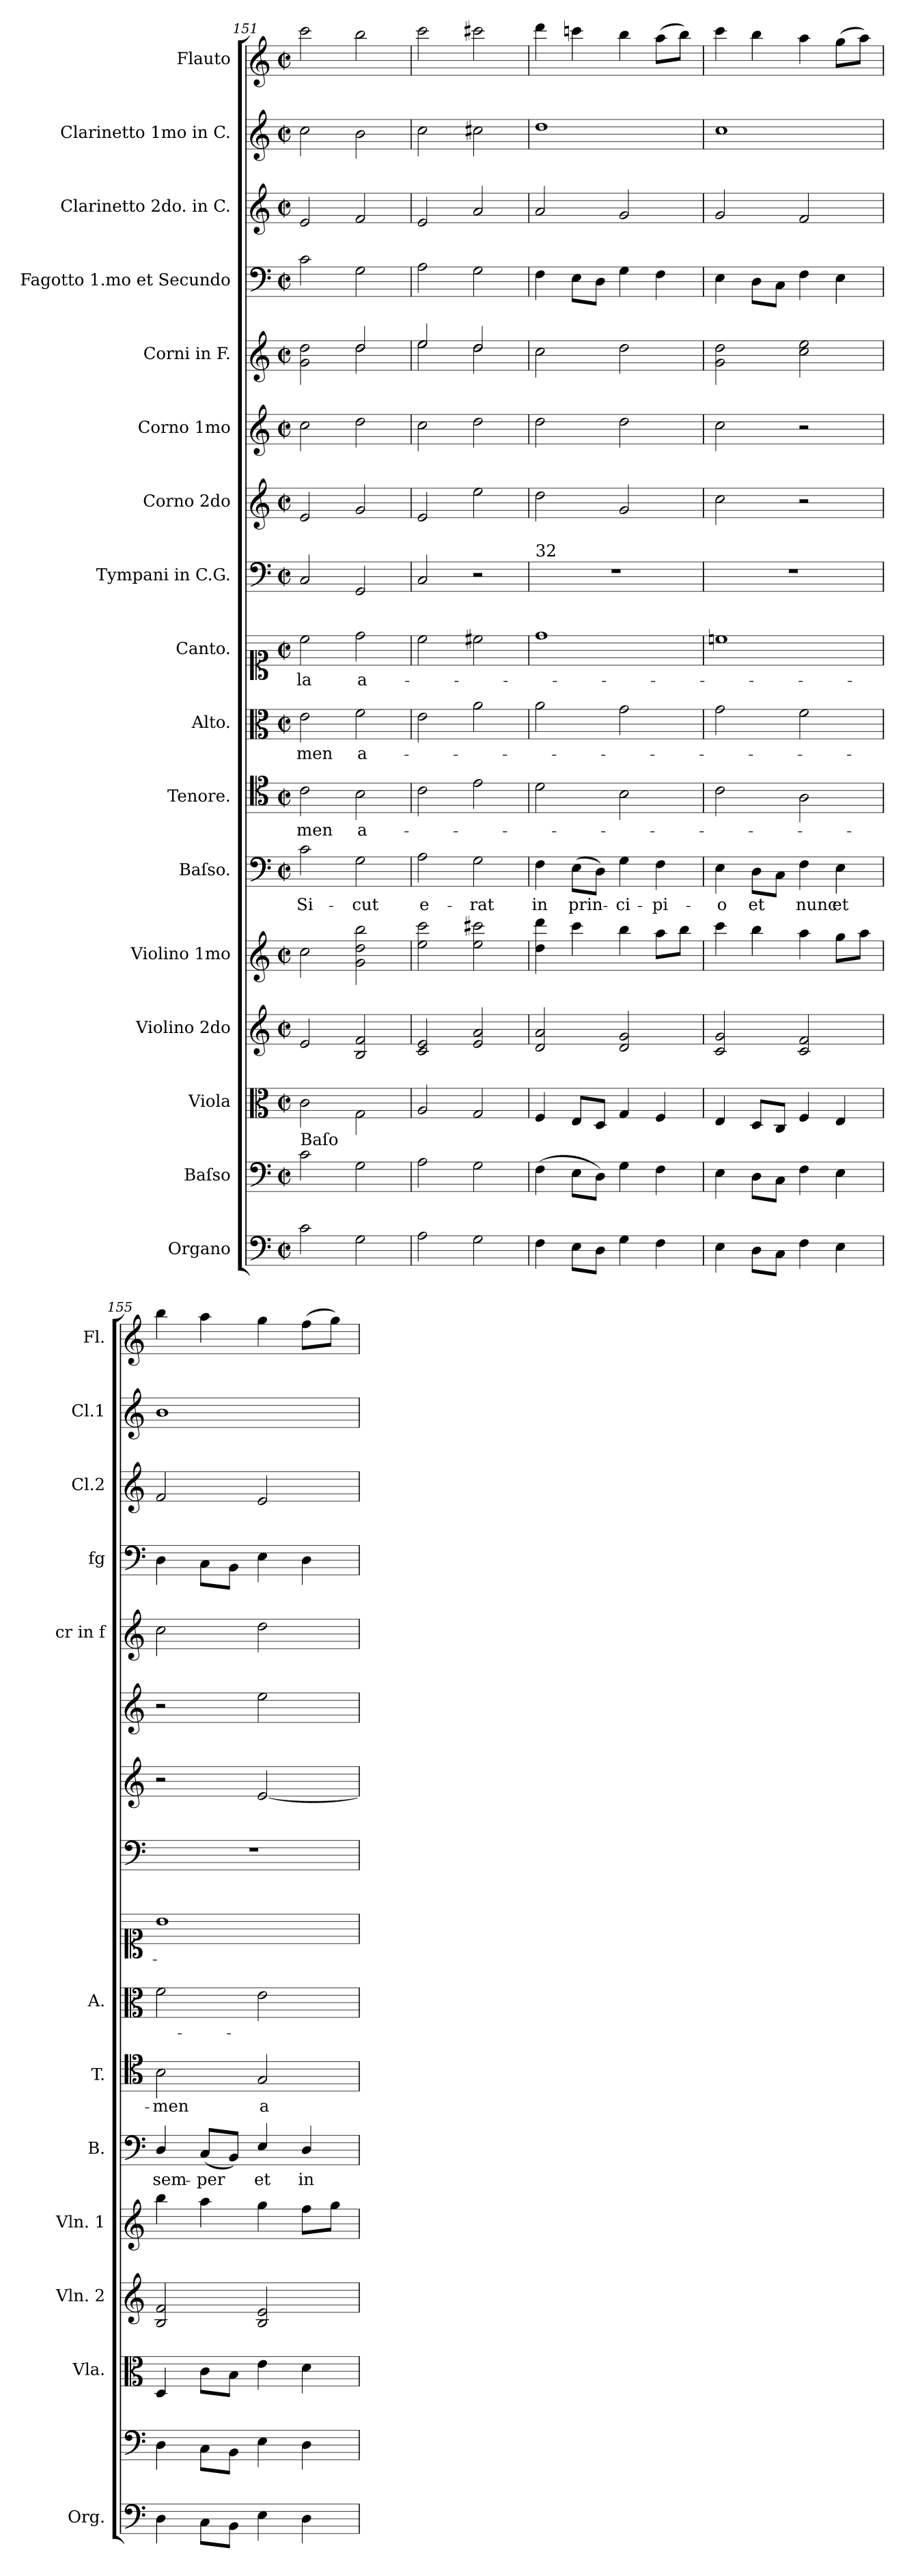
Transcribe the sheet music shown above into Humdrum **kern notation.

**kern	**kern	**kern	**kern	**kern	**kern	**text	**kern	**text	**kern	**text	**kern	**text	**kern	**kern	**kern	**kern	**kern	**kern	**kern	**kern
*part17	*part16	*part15	*part14	*part13	*part12	*part12	*part11	*part11	*part10	*part10	*part9	*part9	*part8	*part7	*part6	*part5	*part4	*part3	*part2	*part1
*staff17	*staff16	*staff15	*staff14	*staff13	*staff12	*staff12	*staff11	*staff11	*staff10	*staff10	*staff9	*staff9	*staff8	*staff7	*staff6	*staff5	*staff4	*staff3	*staff2	*staff1
*I"Organo	*I"Baſso	*I"Viola	*I"Violino 2do	*I"Violino 1mo	*I"Baſso.	*	*I"Tenore.	*	*I"Alto.	*	*I"Canto.	*	*I"Tympani in C.G.	*I"Corno 2do	*I"Corno 1mo	*I"Corni in F.	*I"Fagotto 1.mo et Secundo	*I"Clarinetto 2do. in C.	*I"Clarinetto 1mo in C.	*I"Flauto
*I'Org.	*	*I'Vla.	*I'Vln. 2	*I'Vln. 1	*I'B.	*	*I'T.	*	*I'A.	*	*	*	*	*	*	*I'cr in f	*I'fg	*I'Cl.2	*I'Cl.1	*I'Fl.
*clefF4	*clefF4	*clefC3	*clefG2	*clefG2	*clefF4	*	*clefC4	*	*clefC3	*	*clefC1	*	*clefF4	*clefG2	*clefG2	*clefG2	*clefF4	*clefG2	*clefG2	*clefG2
*	*	*	*	*	*	*	*	*	*	*	*	*	*	*	*	*ITrd4c7	*	*	*	*
*k[]	*k[]	*k[]	*k[]	*k[]	*k[]	*	*k[]	*	*k[]	*	*k[]	*	*k[]	*k[]	*k[]	*k[b-]	*k[]	*k[]	*k[]	*k[]
*M2/2	*M2/2	*M2/2	*M2/2	*M2/2	*M2/2	*	*M2/2	*	*M2/2	*	*M2/2	*	*M2/2	*M2/2	*M2/2	*M2/2	*M2/2	*M2/2	*M2/2	*M2/2
*met(c|)	*met(c|)	*met(c|)	*met(c|)	*met(c|)	*met(c|)	*	*met(c|)	*	*met(c|)	*	*met(c|)	*	*met(c|)	*met(c|)	*met(c|)	*met(c|)	*met(c|)	*met(c|)	*met(c|)	*met(c|)
=151	=151	=151	=151	=151	=151	=151	=151	=151	=151	=151	=151	=151	=151	=151	=151	=151	=151	=151	=151	=151
*	*	*	*	*	*	*	*	*	*	*	*	*	*	*	*	*^	*	*	*	*
!	!LO:TX:a:t=Baſo	!	!	!	!	!	!	!	!	!	!	!	!	!	!	!	!	!	!	!	!
2c\	2c\	2c\	2e/	2cc\	2c\	Si-	2c\	-men	2e\	-men	2cc\	-la	2C/	2e/	2cc\	2c\ 2g\	2ryy	2c\	2e/	2cc\	2ccc\
2G\	2G\	2G\	2B/ 2f/	2g\ 2dd\ 2bb\	2G\	-cut	2B\	a-	2f\	a-	2dd\	a-	2GG/	2g/	2dd\	2g/	2g\	2G\	2f/	2b\	2bb\
=152	=152	=152	=152	=152	=152	=152	=152	=152	=152	=152	=152	=152	=152	=152	=152	=152	=152	=152	=152	=152	=152
2A\	2A\	2A/	2c/ 2e/	2ee\ 2ccc\	2A\	e-	2c\	.	2e\	.	2cc\	.	2C/	2e/	2cc\	2a/	2a\	2A\	2e/	2cc\	2ccc\
2G\	2G\	2G/	2e/ 2a/	2ee\ 2ccc#X\	2G\	-rat	2e\	.	2a\	.	2cc#X\	.	2r	2ee\	2dd\	2g/	2g\	2G\	2a/	2cc#X\	2ccc#X\
=153	=153	=153	=153	=153	=153	=153	=153	=153	=153	=153	=153	=153	=153	=153	=153	=153	=153	=153	=153	=153	=153
!	!	!	!	!	!	!	!	!	!	!	!	!	!LO:TX:a:t=32	!	!	!	!	!	!	!	!
*	*	*	*	*	*	*	*	*	*	*	*	*	*	*	*	*v	*v	*	*	*	*
4F\	(4F\	4F/	2d/ 2a/	4dd\ 4ddd\	4F\	in	2d\	.	2a\	.	1dd\	.	1r	2dd\	2dd\	2f\	4F\	2a/	1dd\	4ddd\
8E\L	8E\L	8E/L	.	4ccc\	(8E\L	prin-	.	.	.	.	.	.	.	.	.	.	8E\L	.	.	4cccn\
8D\J	8D\J)	8D/J	.	.	8D\J)	.	.	.	.	.	.	.	.	.	.	.	8D\J	.	.	.
4G\	4G\	4G/	2d/ 2g/	4bb\	4G\	-ci-	2B\	.	2g\	.	.	.	.	2g/	2dd\	2g\	4G\	2g/	.	4bb\
4F\	4F\	4F/	.	8aa\L	4F\	-pi-	.	.	.	.	.	.	.	.	.	.	4F\	.	.	(8aa\L
.	.	.	.	8bb\J	.	.	.	.	.	.	.	.	.	.	.	.	.	.	.	8bb\J)
=154	=154	=154	=154	=154	=154	=154	=154	=154	=154	=154	=154	=154	=154	=154	=154	=154	=154	=154	=154	=154
4E\	4E\	4E/	2c/ 2g/	4ccc\	4E\	-o	2c\	.	2g\	.	1ccn\	.	1r	2cc\	2cc\	2c\ 2g\	4E\	2g/	1cc\	4ccc\
8D\L	8D\L	8D/L	.	4bb\	8D\L	et	.	.	.	.	.	.	.	.	.	.	8D\L	.	.	4bb\
8C\J	8C\J	8C/J	.	.	8C\J	.	.	.	.	.	.	.	.	.	.	.	8C\J	.	.	.
4F\	4F\	4F/	2c/ 2f/	4aa\	4F\	nunc	2A\	.	2f\	.	.	.	.	2r	2r	2f\ 2a\	4F\	2f/	.	4aa\
4E\	4E\	4E/	.	8gg\L	4E\	et	.	.	.	.	.	.	.	.	.	.	4E\	.	.	(8gg\L
.	.	.	.	8aa\J	.	.	.	.	.	.	.	.	.	.	.	.	.	.	.	8aa\J)
=155	=155	=155	=155	=155	=155	=155	=155	=155	=155	=155	=155	=155	=155	=155	=155	=155	=155	=155	=155	=155
4D\	4D\	4D/	2B/ 2f/	4bb\	4D/	sem-	2B\	-men	2f\	.	1b\	.	1r	2r	2r	2f\	4D\	2f/	1b\	4bb\
8C\L	8C\L	8c\L	.	4aa\	(8C/L	-per	.	.	.	.	.	.	.	.	.	.	8C\L	.	.	4aa\
8BB\J	8BB\J	8B\J	.	.	8BB/J)	.	.	.	.	.	.	.	.	.	.	.	8BB\J	.	.	.
4E\	4E\	4e\	2B/ 2e/	4gg\	4E/	et	2G/	a-	2e\	.	.	.	.	[2e/	2ee\	2g\	4E\	2e/	.	4gg\
4D\	4D\	4d\	.	8ff\L	4D/	in	.	.	.	.	.	.	.	.	.	.	4D\	.	.	(8ff\L
.	.	.	.	8gg\J	.	.	.	.	.	.	.	.	.	.	.	.	.	.	.	8gg\J)
=	=	=	=	=	=	=	=	=	=	=	=	=	=	=	=	=	=	=	=	=
*-	*-	*-	*-	*-	*-	*-	*-	*-	*-	*-	*-	*-	*-	*-	*-	*-	*-	*-	*-	*-
